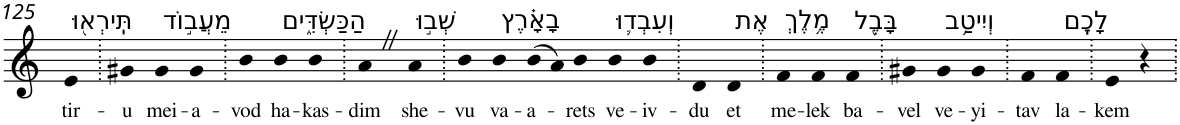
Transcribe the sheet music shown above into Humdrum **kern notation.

**kern	**text
*part1	*part1
*staff1	*staff1
*I"Piano	*
*I'Pno	*
!!LO:PB:g=z
*clefG2	*
*k[]	*
=125	=125
!LO:TX:a:t=תִּֽירְא֖וּ	!
!	!LO:LY:b
4e	tir-
=126.	=126.
!	!LO:LY:b
4g#X	-u
!LO:TX:a:t=מֵעֲב֣וֹד	!
!	!LO:LY:b
4g#	mei-
!	!LO:LY:b
4g#	-a-
=127.	=127.
!	!LO:LY:b
4b	-vod
!LO:TX:a:t=הַכַּשְׂדִּ֑ים	!
!	!LO:LY:b
4b	ha-
!	!LO:LY:b
4b	-kas-
=128.	=128.
!	!LO:LY:b
4aZ	-dim
!LO:TX:a:t=שְׁב֣וּ	!
!	!LO:LY:b
4a	she-
=129.	=129.
!	!LO:LY:b
4b	-vu
!LO:TX:a:t=בָאָ֗רֶץ	!
!	!LO:LY:b
4b	va-
!	!LO:LY:b
(>8b	-a-
8a)	.
!	!LO:LY:b
4b	-rets
!LO:TX:a:t=וְעִבְד֛וּ	!
!	!LO:LY:b
4b	ve-
!	!LO:LY:b
4b	-iv-
=130.	=130.
!	!LO:LY:b
4d	-du
!LO:TX:a:t=אֶת	!
!	!LO:LY:b
4d	et
=131.	=131.
!LO:TX:a:t=מֶ֥לֶךְ	!
!	!LO:LY:b
4f	me-
!	!LO:LY:b
4f	-lek
!LO:TX:a:t=בָּבֶ֖ל	!
!	!LO:LY:b
4f	ba-
=132.	=132.
!	!LO:LY:b
4g#X	-vel
!LO:TX:a:t=וְיִיטַ֥ב	!
!	!LO:LY:b
4g#	ve-
!	!LO:LY:b
4g#	-yi-
=133.	=133.
!	!LO:LY:b
4f	-tav
!LO:TX:a:t=לָכֶֽם	!
!	!LO:LY:b
4f	la-
=134.	=134.
!	!LO:LY:b
4e	-kem
4r	.
=.	=.
*-	*-
